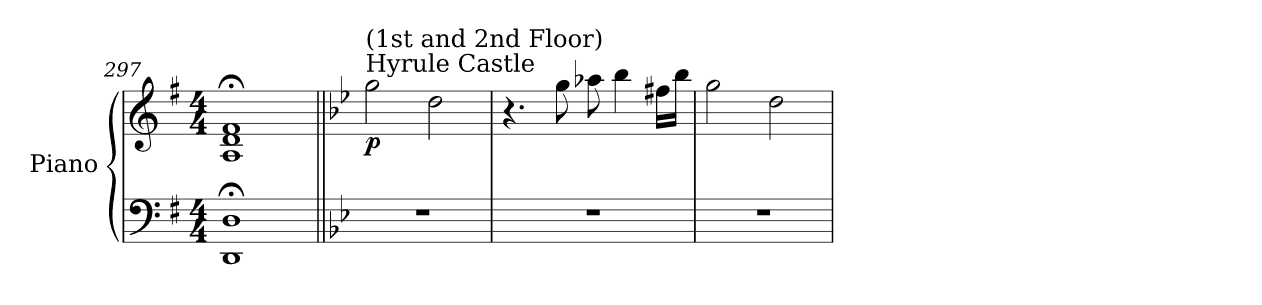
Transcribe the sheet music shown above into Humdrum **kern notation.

**kern	**kern	**dynam
*part1	*part1	*part1
*staff2	*staff1	*staff1/2
*I"Piano	*	*
*I'Pno.	*	*
*clefF4	*clefG2	*
*k[f#]	*k[f#]	*
*M4/4	*M4/4	*
*MM60	*MM60	*
=297	=297	=297
1DD;< 1D;<	1A;<Z 1d;<Z 1f#;<Z	.
!!LO:LB:g=z
=298||	=298||	=298||
*k[b-e-]	*k[b-e-]	*
*	*MM96	*
!	!LO:TX:a:t=Hyrule Castle	!
!	!LO:TX:a:t=(1st and 2nd Floor)	!
!	!	!LO:DY:b
1r	2gg\	p
.	2dd\	.
=299	=299	=299
1r	4.r	.
.	8gg\	.
.	8aa-X\	.
.	4bb-\	.
.	16ff#X\LL	.
.	16bb-\JJ	.
=300	=300	=300
1r	2gg\	.
.	2dd\	.
=	=	=
*-	*-	*-
